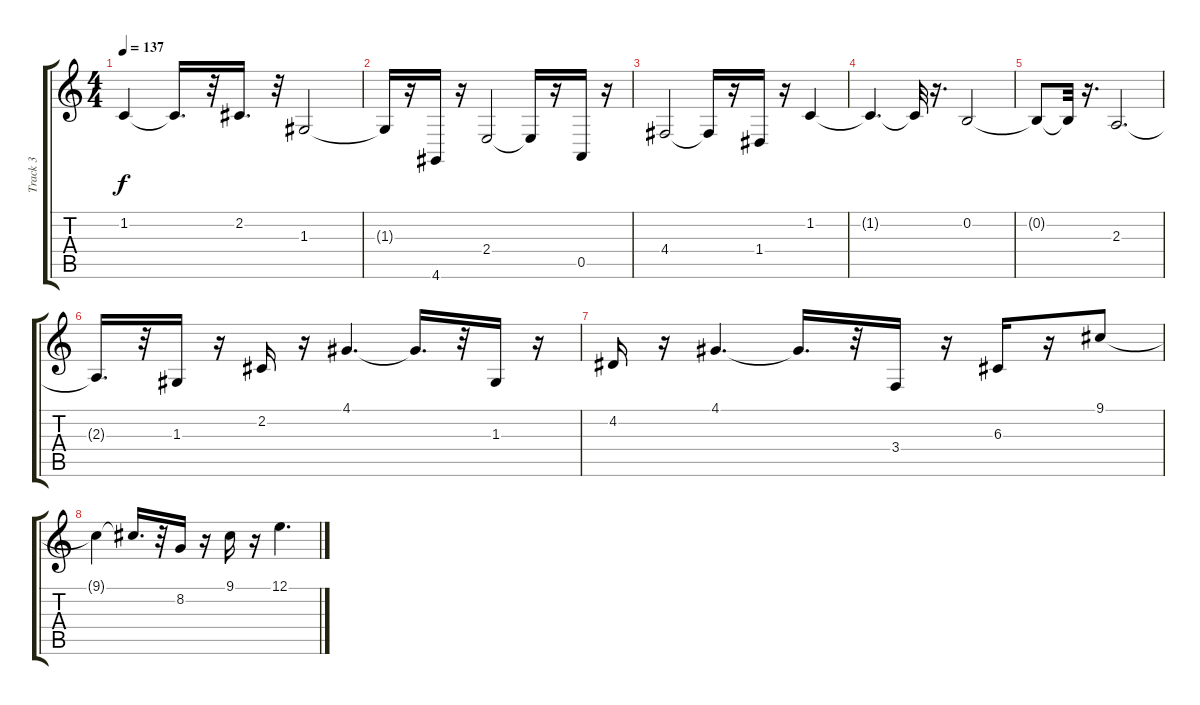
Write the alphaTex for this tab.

\track ("Track 3" "Track 3") {instrument orchestralharp}
\staff {score tabs}
\tuning (E4 B3 G3 D3 A2 E2) {hide}
\ts (4 4)
\tempo 137
\clef g2
\ks c
1.2{t}.4{dy f} 1.2{t}.16{d} r.32 2.2.16{d} r.32 1.3.2 |
1.3{t}.16 r.16 4.6.16 r.16 2.4.2 2.4{t}.16 r.16 0.5.16 r.16 |
4.4.2 4.4{t}.16 r.16 1.4.16 r.16 1.2.4 |
1.2{t}.4{d} 1.2{t}.32 r.16{d} 0.2.2 |
0.2{t}.8 0.2{t}.32 r.16{d} 2.3.2{d} |
2.3{t}.16{d} r.32 1.3.16 r.16 2.2.16 r.16 4.1.4{d} 4.1{t}.16{d} r.32 1.3.16 r.16 |
4.2.16 r.16 4.1.4{d} 4.1{t}.16{d} r.32 3.4.16 r.16 6.3.16 r.16 9.1.8 |
9.1{t}.4 9.1{t}.16{d} r.32 8.2.16 r.16 9.1.16 r.16 12.1.4{d}
